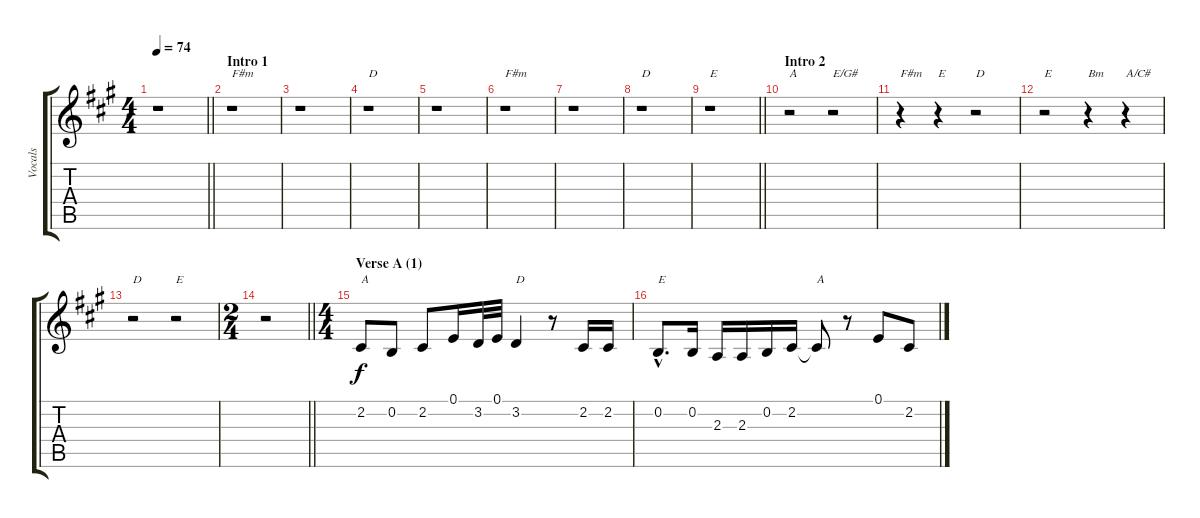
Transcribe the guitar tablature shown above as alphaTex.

\track ("Vocals" "Vocals") {instrument sopranosax}
\staff {score tabs}
\tuning (E4 B3 G3 D3 A2 E2) {hide}
\ts (4 4)
\tempo 74
\clef g2
\barLineRight lightlight
\ks f#minor
r.1{dy f instrument sopranosax} |
\section ("" "Intro 1")
r.1{txt "F#m"} |
r.1 |
r.1{txt "D"} |
r.1 |
r.1{txt "F#m"} |
r.1 |
r.1{txt "D"} |
\barLineRight lightlight
r.1{txt "E"} |
\section ("" "Intro 2")
r.2{txt "A"} r.2{txt "E/G#"} |
r.4{txt "F#m"} r.4{txt "E"} r.2{txt "D"} |
r.2{txt "E"} r.4{txt "Bm"} r.4{txt "A/C#"} |
r.2{txt "D"} r.2{txt "E"} |
\ts (2 4)
\barLineRight lightlight
r.2 |
\ts (4 4)
\section ("" "Verse A (1)")
2.2.8{txt "A"} 0.2.8 2.2.8 0.1.16 3.2.32 0.1.32 3.2.4{txt "D"} r.8 2.2.16 2.2.16 |
0.2{hac}.8{d txt "E"} 0.2.16 2.3.16 2.3.16 0.2.16 2.2.16 2.2{t}.8{txt "A"} r.8 0.1.8 2.2.8
